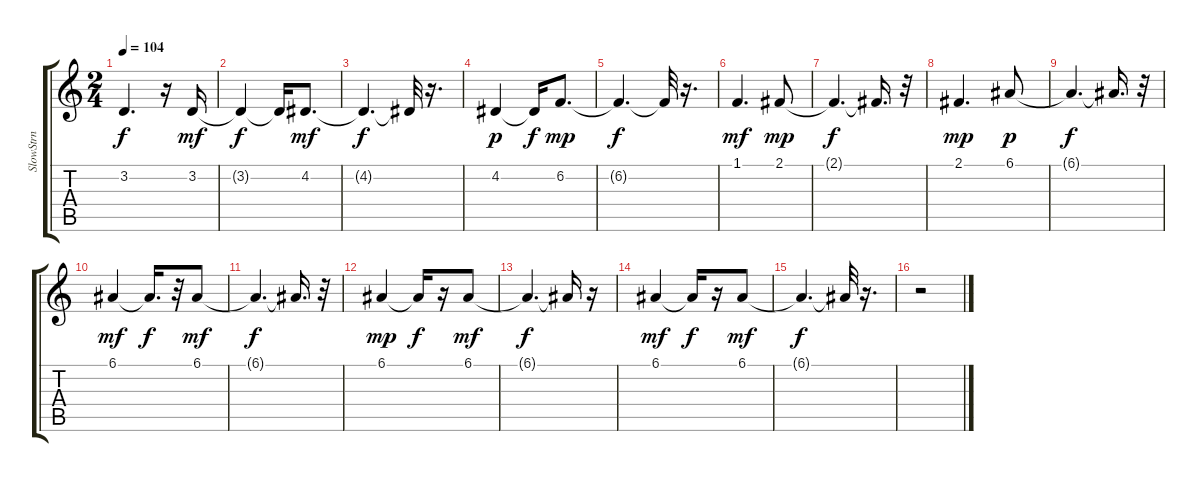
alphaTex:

\track ("SlowStrn" "SlowStrn") {instrument stringensemble2}
\staff {score tabs}
\tuning (E4 B3 G3 D3 A2 E2) {hide}
\ts (2 4)
\tempo 104
\clef g2
\ks c
3.2{t}.4{d dy f} r.16 3.2.16{dy mf} |
3.2{t}.4{dy f} 3.2{t}.16 4.2.8{d dy mf} |
4.2{t}.4{d dy f} 4.2{t}.32 r.16{d} |
4.2.4{dy p} 4.2{t}.16{dy f} 6.2.8{d dy mp} |
6.2{t}.4{d dy f} 6.2{t}.32 r.16{d} |
1.1.4{d dy mf} 2.1.8{dy mp} |
2.1{t}.4{d dy f} 2.1{t}.16{d} r.32 |
2.1.4{d dy mp} 6.1.8{dy p} |
6.1{t}.4{d dy f} 6.1{t}.16{d} r.32 |
6.1.4{dy mf} 6.1{t}.16{d dy f} r.32 6.1.8{dy mf} |
6.1{t}.4{d dy f} 6.1{t}.16{d} r.32 |
6.1.4{dy mp} 6.1{t}.16{dy f} r.16 6.1.8{dy mf} |
6.1{t}.4{d dy f} 6.1{t}.16 r.16 |
6.1.4{dy mf} 6.1{t}.16{dy f} r.16 6.1.8{dy mf} |
6.1{t}.4{d dy f} 6.1{t}.32 r.16{d} |
r.2
